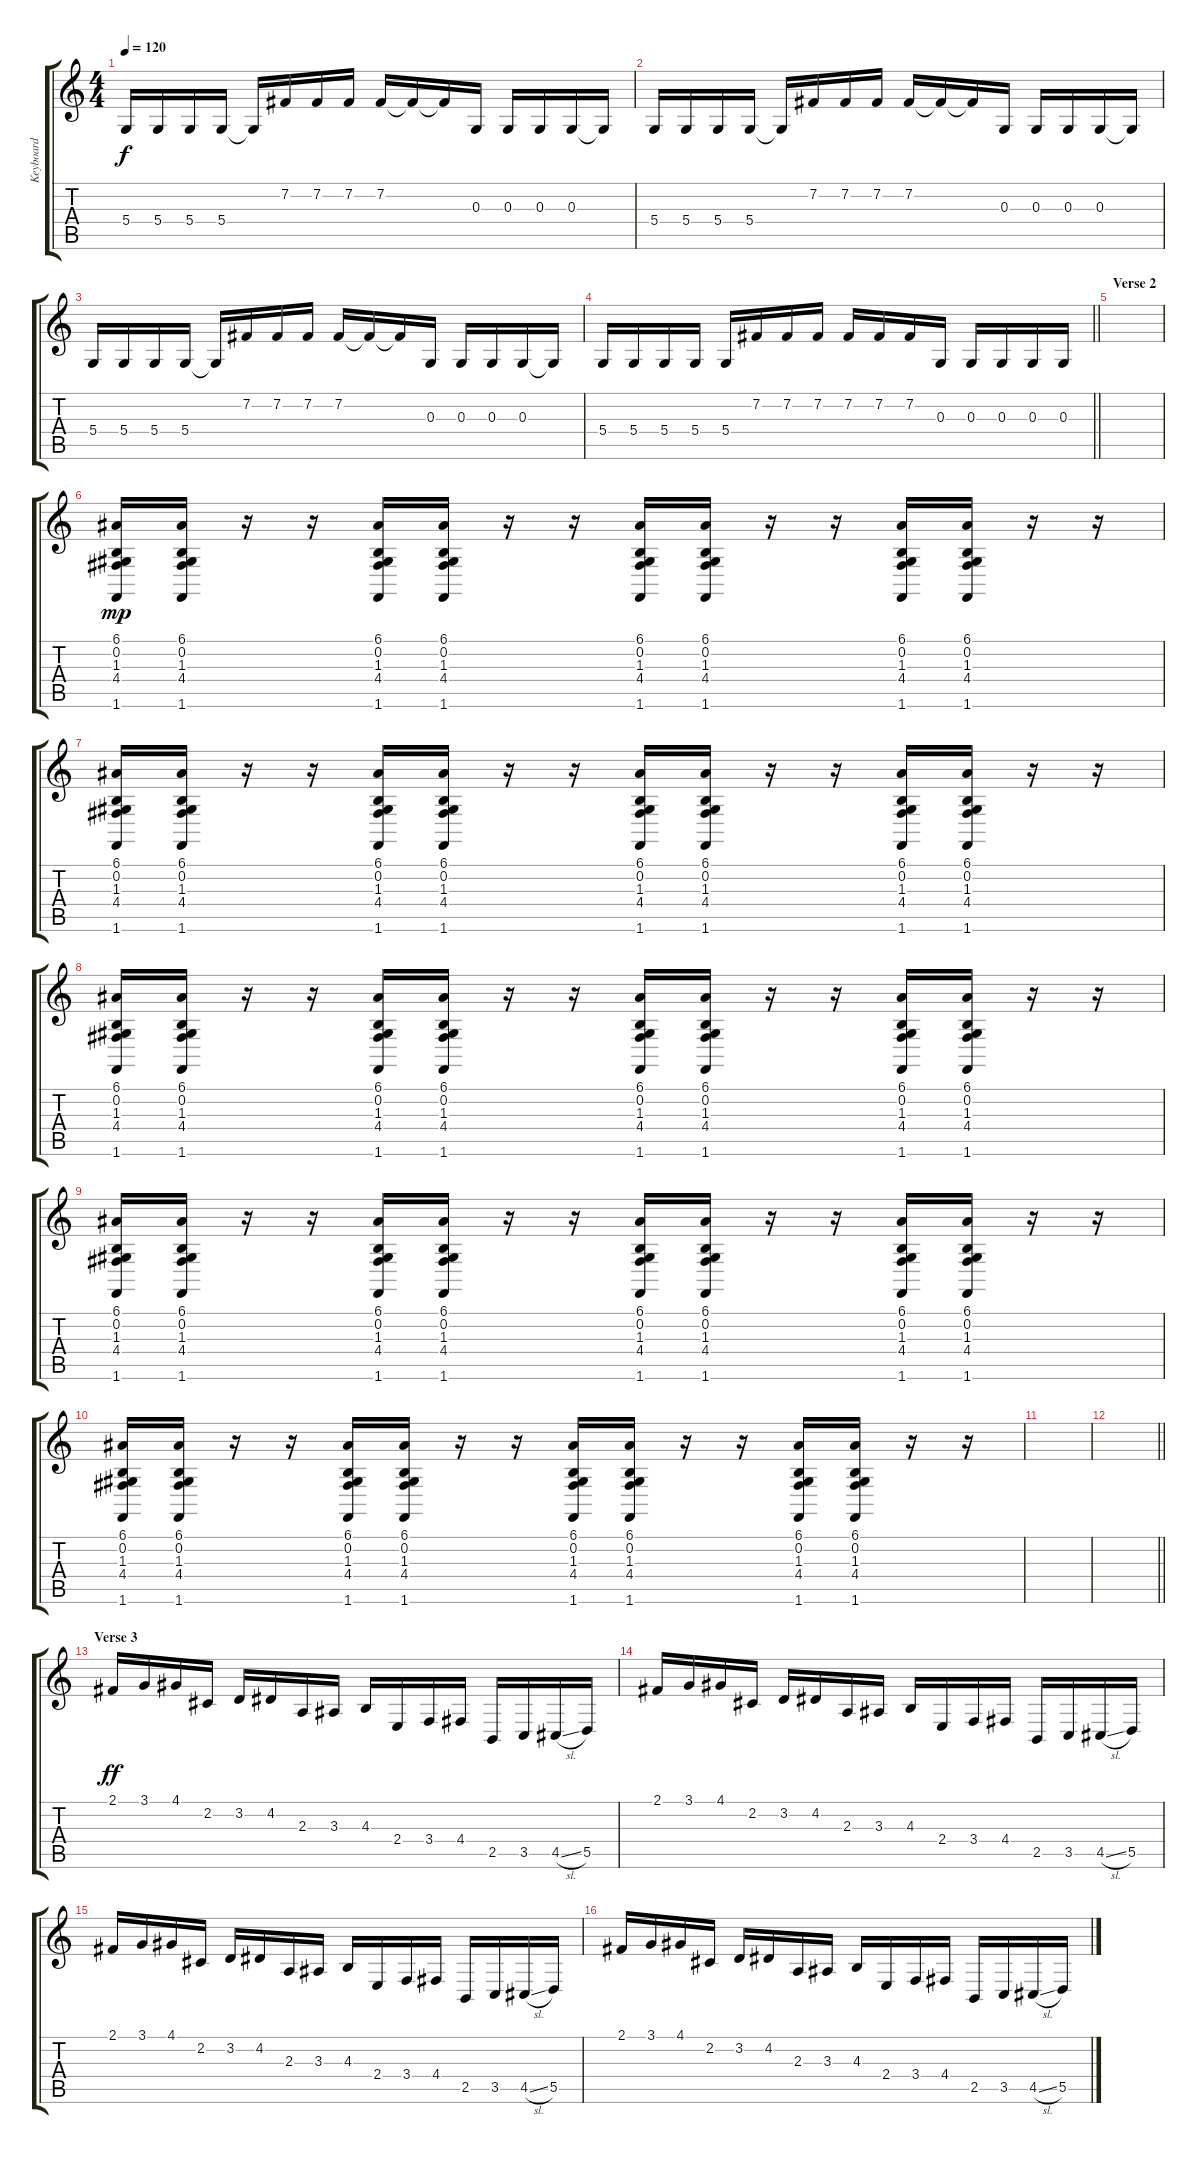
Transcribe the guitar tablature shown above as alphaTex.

\track ("Keyboard" "Keyboard") {instrument lead2sawtooth}
\staff {score tabs}
\tuning (E4 B3 G3 D3 A2 E2) {hide}
\ts (4 4)
\tempo 120
\clef g2
\ks c
5.4.16{dy f} 5.4.16 5.4.16 5.4.16 5.4{t}.16 7.2.16 7.2.16 7.2.16 7.2.16 7.2{t}.16 7.2{t}.16 0.3.16 0.3.16 0.3.16 0.3.16 0.3{t}.16 |
5.4.16 5.4.16 5.4.16 5.4.16 5.4{t}.16 7.2.16 7.2.16 7.2.16 7.2.16 7.2{t}.16 7.2{t}.16 0.3.16 0.3.16 0.3.16 0.3.16 0.3{t}.16 |
5.4.16 5.4.16 5.4.16 5.4.16 5.4{t}.16 7.2.16 7.2.16 7.2.16 7.2.16 7.2{t}.16 7.2{t}.16 0.3.16 0.3.16 0.3.16 0.3.16 0.3{t}.16 |
\barLineRight lightlight
5.4.16 5.4.16 5.4.16 5.4.16 5.4.16 7.2.16 7.2.16 7.2.16 7.2.16 7.2.16 7.2.16 0.3.16 0.3.16 0.3.16 0.3.16 0.3.16 |
\section ("" "Verse 2")
|
(6.1 0.2 1.3 4.4 1.6).16{dy mp} (6.1 0.2 1.3 4.4 1.6).16 r.16 r.16 (6.1 0.2 1.3 4.4 1.6).16 (6.1 0.2 1.3 4.4 1.6).16 r.16 r.16 (6.1 0.2 1.3 4.4 1.6).16 (6.1 0.2 1.3 4.4 1.6).16 r.16 r.16 (6.1 0.2 1.3 4.4 1.6).16 (6.1 0.2 1.3 4.4 1.6).16 r.16 r.16 |
(6.1 0.2 1.3 4.4 1.6).16 (6.1 0.2 1.3 4.4 1.6).16 r.16 r.16 (6.1 0.2 1.3 4.4 1.6).16 (6.1 0.2 1.3 4.4 1.6).16 r.16 r.16 (6.1 0.2 1.3 4.4 1.6).16 (6.1 0.2 1.3 4.4 1.6).16 r.16 r.16 (6.1 0.2 1.3 4.4 1.6).16 (6.1 0.2 1.3 4.4 1.6).16 r.16 r.16 |
(6.1 0.2 1.3 4.4 1.6).16 (6.1 0.2 1.3 4.4 1.6).16 r.16 r.16 (6.1 0.2 1.3 4.4 1.6).16 (6.1 0.2 1.3 4.4 1.6).16 r.16 r.16 (6.1 0.2 1.3 4.4 1.6).16 (6.1 0.2 1.3 4.4 1.6).16 r.16 r.16 (6.1 0.2 1.3 4.4 1.6).16 (6.1 0.2 1.3 4.4 1.6).16 r.16 r.16 |
(6.1 0.2 1.3 4.4 1.6).16 (6.1 0.2 1.3 4.4 1.6).16 r.16 r.16 (6.1 0.2 1.3 4.4 1.6).16 (6.1 0.2 1.3 4.4 1.6).16 r.16 r.16 (6.1 0.2 1.3 4.4 1.6).16 (6.1 0.2 1.3 4.4 1.6).16 r.16 r.16 (6.1 0.2 1.3 4.4 1.6).16 (6.1 0.2 1.3 4.4 1.6).16 r.16 r.16 |
(6.1 0.2 1.3 4.4 1.6).16 (6.1 0.2 1.3 4.4 1.6).16 r.16 r.16 (6.1 0.2 1.3 4.4 1.6).16 (6.1 0.2 1.3 4.4 1.6).16 r.16 r.16 (6.1 0.2 1.3 4.4 1.6).16 (6.1 0.2 1.3 4.4 1.6).16 r.16 r.16 (6.1 0.2 1.3 4.4 1.6).16 (6.1 0.2 1.3 4.4 1.6).16 r.16 r.16 |
|
\barLineRight lightlight
|
\section ("" "Verse 3")
2.1.16{dy ff} 3.1.16 4.1.16 2.2.16 3.2.16 4.2.16 2.3.16 3.3.16 4.3.16 2.4.16 3.4.16 4.4.16 2.5.16 3.5.16 4.5{sl}.16 5.5.16 |
2.1.16 3.1.16 4.1.16 2.2.16 3.2.16 4.2.16 2.3.16 3.3.16 4.3.16 2.4.16 3.4.16 4.4.16 2.5.16 3.5.16 4.5{sl}.16 5.5.16 |
2.1.16 3.1.16 4.1.16 2.2.16 3.2.16 4.2.16 2.3.16 3.3.16 4.3.16 2.4.16 3.4.16 4.4.16 2.5.16 3.5.16 4.5{sl}.16 5.5.16 |
2.1.16 3.1.16 4.1.16 2.2.16 3.2.16 4.2.16 2.3.16 3.3.16 4.3.16 2.4.16 3.4.16 4.4.16 2.5.16 3.5.16 4.5{sl}.16 5.5.16
